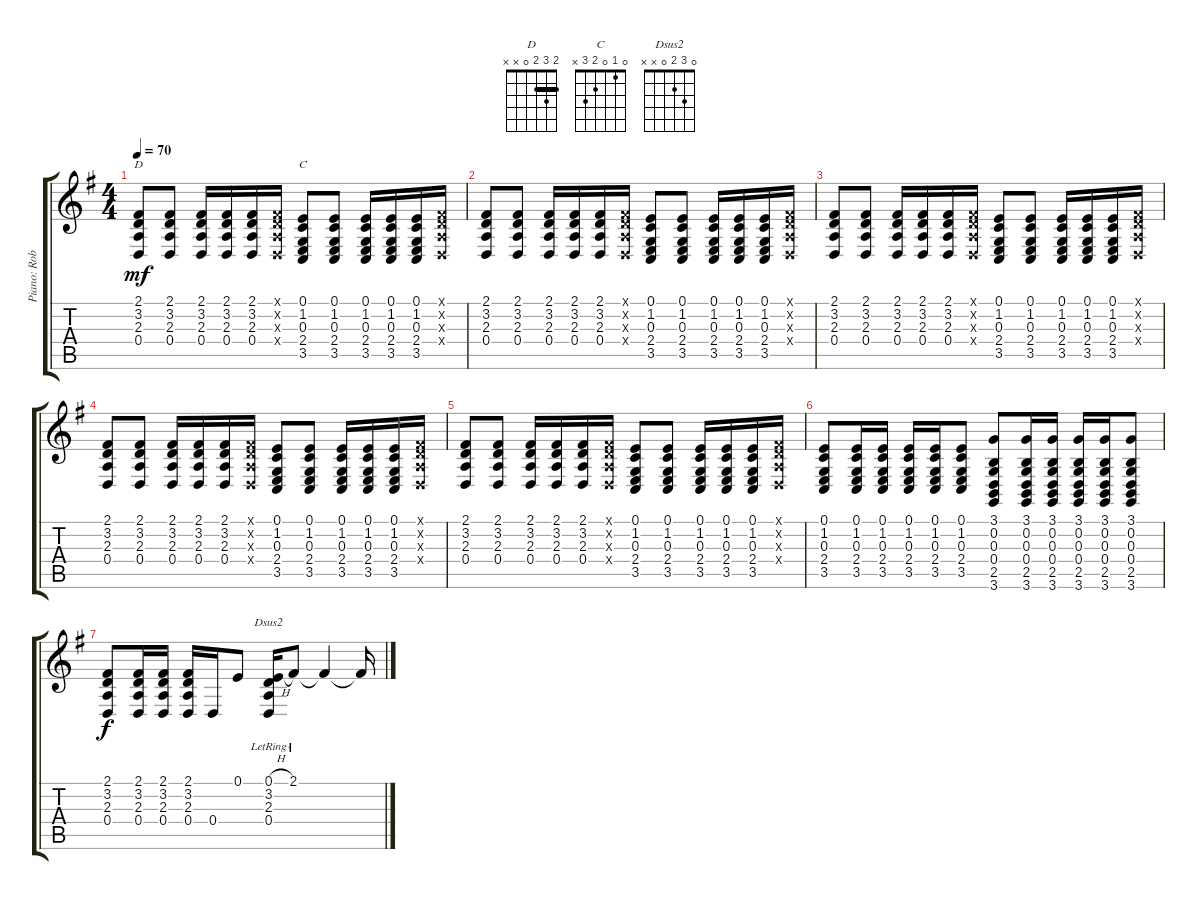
\track ("Piano: Robyn Robbins" "Piano: Rob") {instrument brightacousticpiano}
\staff {score tabs}
\tuning (E4 B3 G3 D3 A2 E2) {hide}
\chord ("D" 2 3 2 0 x x) {barre 2}
\chord ("C" 0 1 0 2 3 x)
\chord ("Dsus2" 0 3 2 0 x x)
\ts (4 4)
\tempo 70
\clef g2
\ks g
(2.1 3.2 2.3 0.4).8{ch "D" dy mf} (2.1 3.2 2.3 0.4).8 (2.1 3.2 2.3 0.4).16 (2.1 3.2 2.3 0.4).16 (2.1 3.2 2.3 0.4).16 (2.1{x} 3.2{x} 2.3{x} 0.4{x}).16 (0.1 1.2 0.3 2.4 3.5).8{ch "C"} (0.1 1.2 0.3 2.4 3.5).8 (0.1 1.2 0.3 2.4 3.5).16 (0.1 1.2 0.3 2.4 3.5).16 (0.1 1.2 0.3 2.4 3.5).16 (2.1{x} 3.2{x} 2.3{x} 0.4{x}).16 |
(2.1 3.2 2.3 0.4).8 (2.1 3.2 2.3 0.4).8 (2.1 3.2 2.3 0.4).16 (2.1 3.2 2.3 0.4).16 (2.1 3.2 2.3 0.4).16 (2.1{x} 3.2{x} 2.3{x} 0.4{x}).16 (0.1 1.2 0.3 2.4 3.5).8 (0.1 1.2 0.3 2.4 3.5).8 (0.1 1.2 0.3 2.4 3.5).16 (0.1 1.2 0.3 2.4 3.5).16 (0.1 1.2 0.3 2.4 3.5).16 (2.1{x} 3.2{x} 2.3{x} 0.4{x}).16 |
(2.1 3.2 2.3 0.4).8 (2.1 3.2 2.3 0.4).8 (2.1 3.2 2.3 0.4).16 (2.1 3.2 2.3 0.4).16 (2.1 3.2 2.3 0.4).16 (2.1{x} 3.2{x} 2.3{x} 0.4{x}).16 (0.1 1.2 0.3 2.4 3.5).8 (0.1 1.2 0.3 2.4 3.5).8 (0.1 1.2 0.3 2.4 3.5).16 (0.1 1.2 0.3 2.4 3.5).16 (0.1 1.2 0.3 2.4 3.5).16 (2.1{x} 3.2{x} 2.3{x} 0.4{x}).16 |
(2.1 3.2 2.3 0.4).8 (2.1 3.2 2.3 0.4).8 (2.1 3.2 2.3 0.4).16 (2.1 3.2 2.3 0.4).16 (2.1 3.2 2.3 0.4).16 (2.1{x} 3.2{x} 2.3{x} 0.4{x}).16 (0.1 1.2 0.3 2.4 3.5).8 (0.1 1.2 0.3 2.4 3.5).8 (0.1 1.2 0.3 2.4 3.5).16 (0.1 1.2 0.3 2.4 3.5).16 (0.1 1.2 0.3 2.4 3.5).16 (2.1{x} 3.2{x} 2.3{x} 0.4{x}).16 |
(2.1 3.2 2.3 0.4).8 (2.1 3.2 2.3 0.4).8 (2.1 3.2 2.3 0.4).16 (2.1 3.2 2.3 0.4).16 (2.1 3.2 2.3 0.4).16 (2.1{x} 3.2{x} 2.3{x} 0.4{x}).16 (0.1 1.2 0.3 2.4 3.5).8 (0.1 1.2 0.3 2.4 3.5).8 (0.1 1.2 0.3 2.4 3.5).16 (0.1 1.2 0.3 2.4 3.5).16 (0.1 1.2 0.3 2.4 3.5).16 (2.1{x} 3.2{x} 2.3{x} 0.4{x}).16 |
(0.1 1.2 0.3 2.4 3.5).8 (0.1 1.2 0.3 2.4 3.5).16 (0.1 1.2 0.3 2.4 3.5).16 (0.1 1.2 0.3 2.4 3.5).16 (0.1 1.2 0.3 2.4 3.5).16 (0.1 1.2 0.3 2.4 3.5).8 (3.1 0.2 0.3 0.4 2.5 3.6).8 (3.1 0.2 0.3 0.4 2.5 3.6).16 (3.1 0.2 0.3 0.4 2.5 3.6).16 (3.1 0.2 0.3 0.4 2.5 3.6).16 (3.1 0.2 0.3 0.4 2.5 3.6).16 (3.1 0.2 0.3 0.4 2.5 3.6).8 |
(2.1 3.2 2.3 0.4).8{dy f} (2.1 3.2 2.3 0.4).16 (2.1 3.2 2.3 0.4).16 (2.1 3.2 2.3 0.4).16 0.4.16 0.1.8 (0.1{h} 3.2 2.3 0.4{lr}).16{ch "Dsus2" beam Up} 2.1{lr}.8{beam Up} 2.1{t}.4 2.1{t}.16
